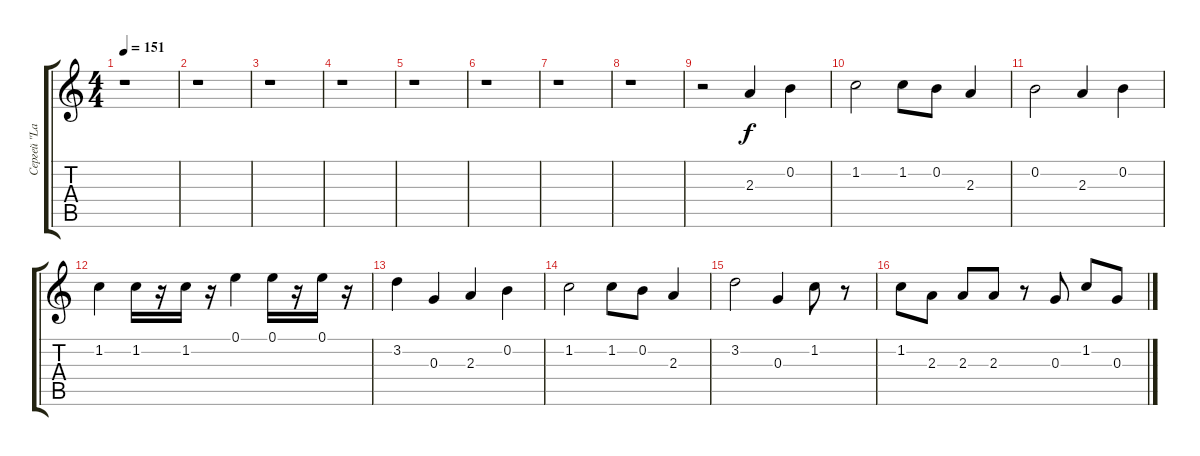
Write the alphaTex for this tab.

\track ("Сергей \"Lazar\"" "Сергей \"La") {instrument distortionguitar}
\staff {score tabs}
\tuning (E4 B3 G3 D3 A2 E2) {hide}
\ts (4 4)
\tempo 151
\clef g2
\ks c
r.1{dy f} |
r.1 |
r.1 |
r.1 |
r.1 |
r.1 |
r.1 |
r.1 |
r.2 2.3.4 0.2.4 |
1.2.2 1.2.8 0.2.8 2.3.4 |
0.2.2 2.3.4 0.2.4 |
1.2.4 1.2.16 r.16 1.2.16 r.16 0.1.4 0.1.16 r.16 0.1.16 r.16 |
3.2.4 0.3.4 2.3.4 0.2.4 |
1.2.2 1.2.8 0.2.8 2.3.4 |
3.2.2 0.3.4 1.2.8 r.8 |
1.2.8 2.3.8 2.3.8 2.3.8 r.8 0.3.8 1.2.8 0.3.8
